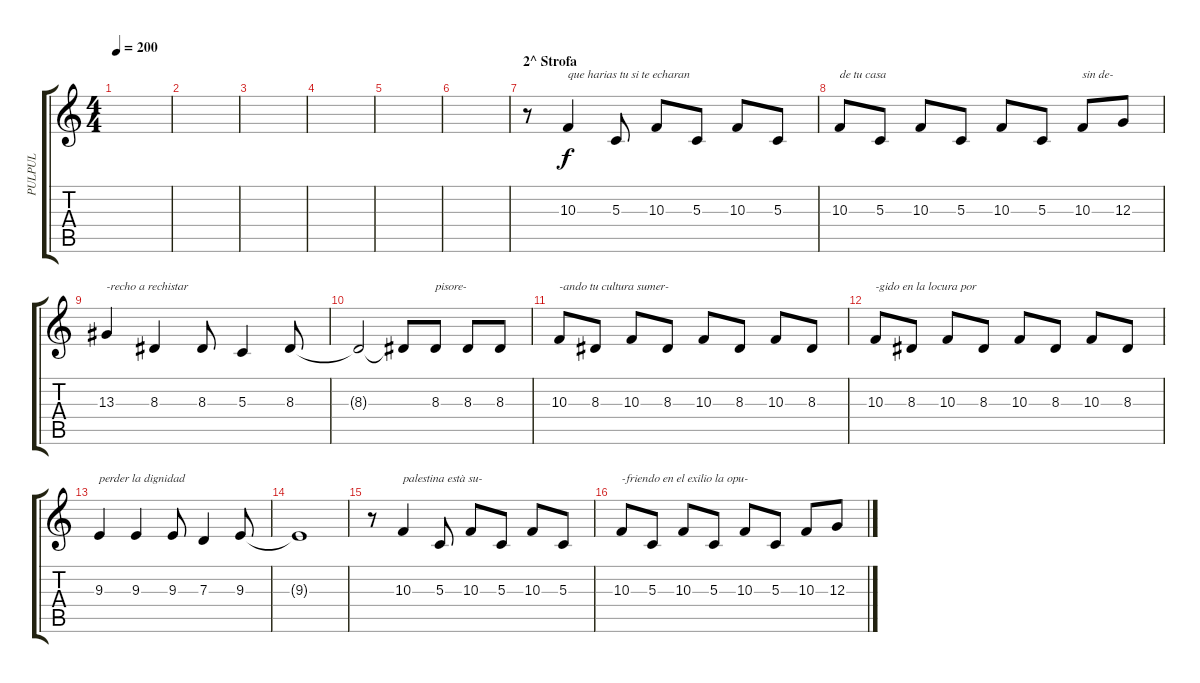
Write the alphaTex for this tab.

\track ("PULPUL" "PULPUL") {instrument cello}
\staff {score tabs}
\tuning (E4 B3 G3 D3 A2 E2) {hide}
\ts (4 4)
\tempo 200
\clef g2
\ks c
|
|
|
|
|
|
\section ("" "2^ Strofa")
r.8 10.3.4{txt "que harias tu si te echaran"} 5.3.8 10.3.8 5.3.8 10.3.8 5.3.8 |
10.3.8{txt "de tu casa"} 5.3.8 10.3.8 5.3.8 10.3.8 5.3.8 10.3.8{txt "sin de-"} 12.3.8 |
13.3.4{txt "-recho a rechistar"} 8.3.4 8.3.8 5.3.4 8.3.8 |
8.3{t}.2 8.3{t}.8 8.3.8{txt "pisore-"} 8.3.8 8.3.8 |
10.3.8{txt "-ando tu cultura sumer-"} 8.3.8 10.3.8 8.3.8 10.3.8 8.3.8 10.3.8 8.3.8 |
10.3.8{txt "-gido en la locura por"} 8.3.8 10.3.8 8.3.8 10.3.8 8.3.8 10.3.8 8.3.8 |
9.3.4{txt "perder la dignidad"} 9.3.4 9.3.8 7.3.4 9.3.8 |
9.3{t}.1 |
r.8 10.3.4{txt "palestina està su-"} 5.3.8 10.3.8 5.3.8 10.3.8 5.3.8 |
10.3.8{txt "-friendo en el exilio la opu-"} 5.3.8 10.3.8 5.3.8 10.3.8 5.3.8 10.3.8 12.3.8
